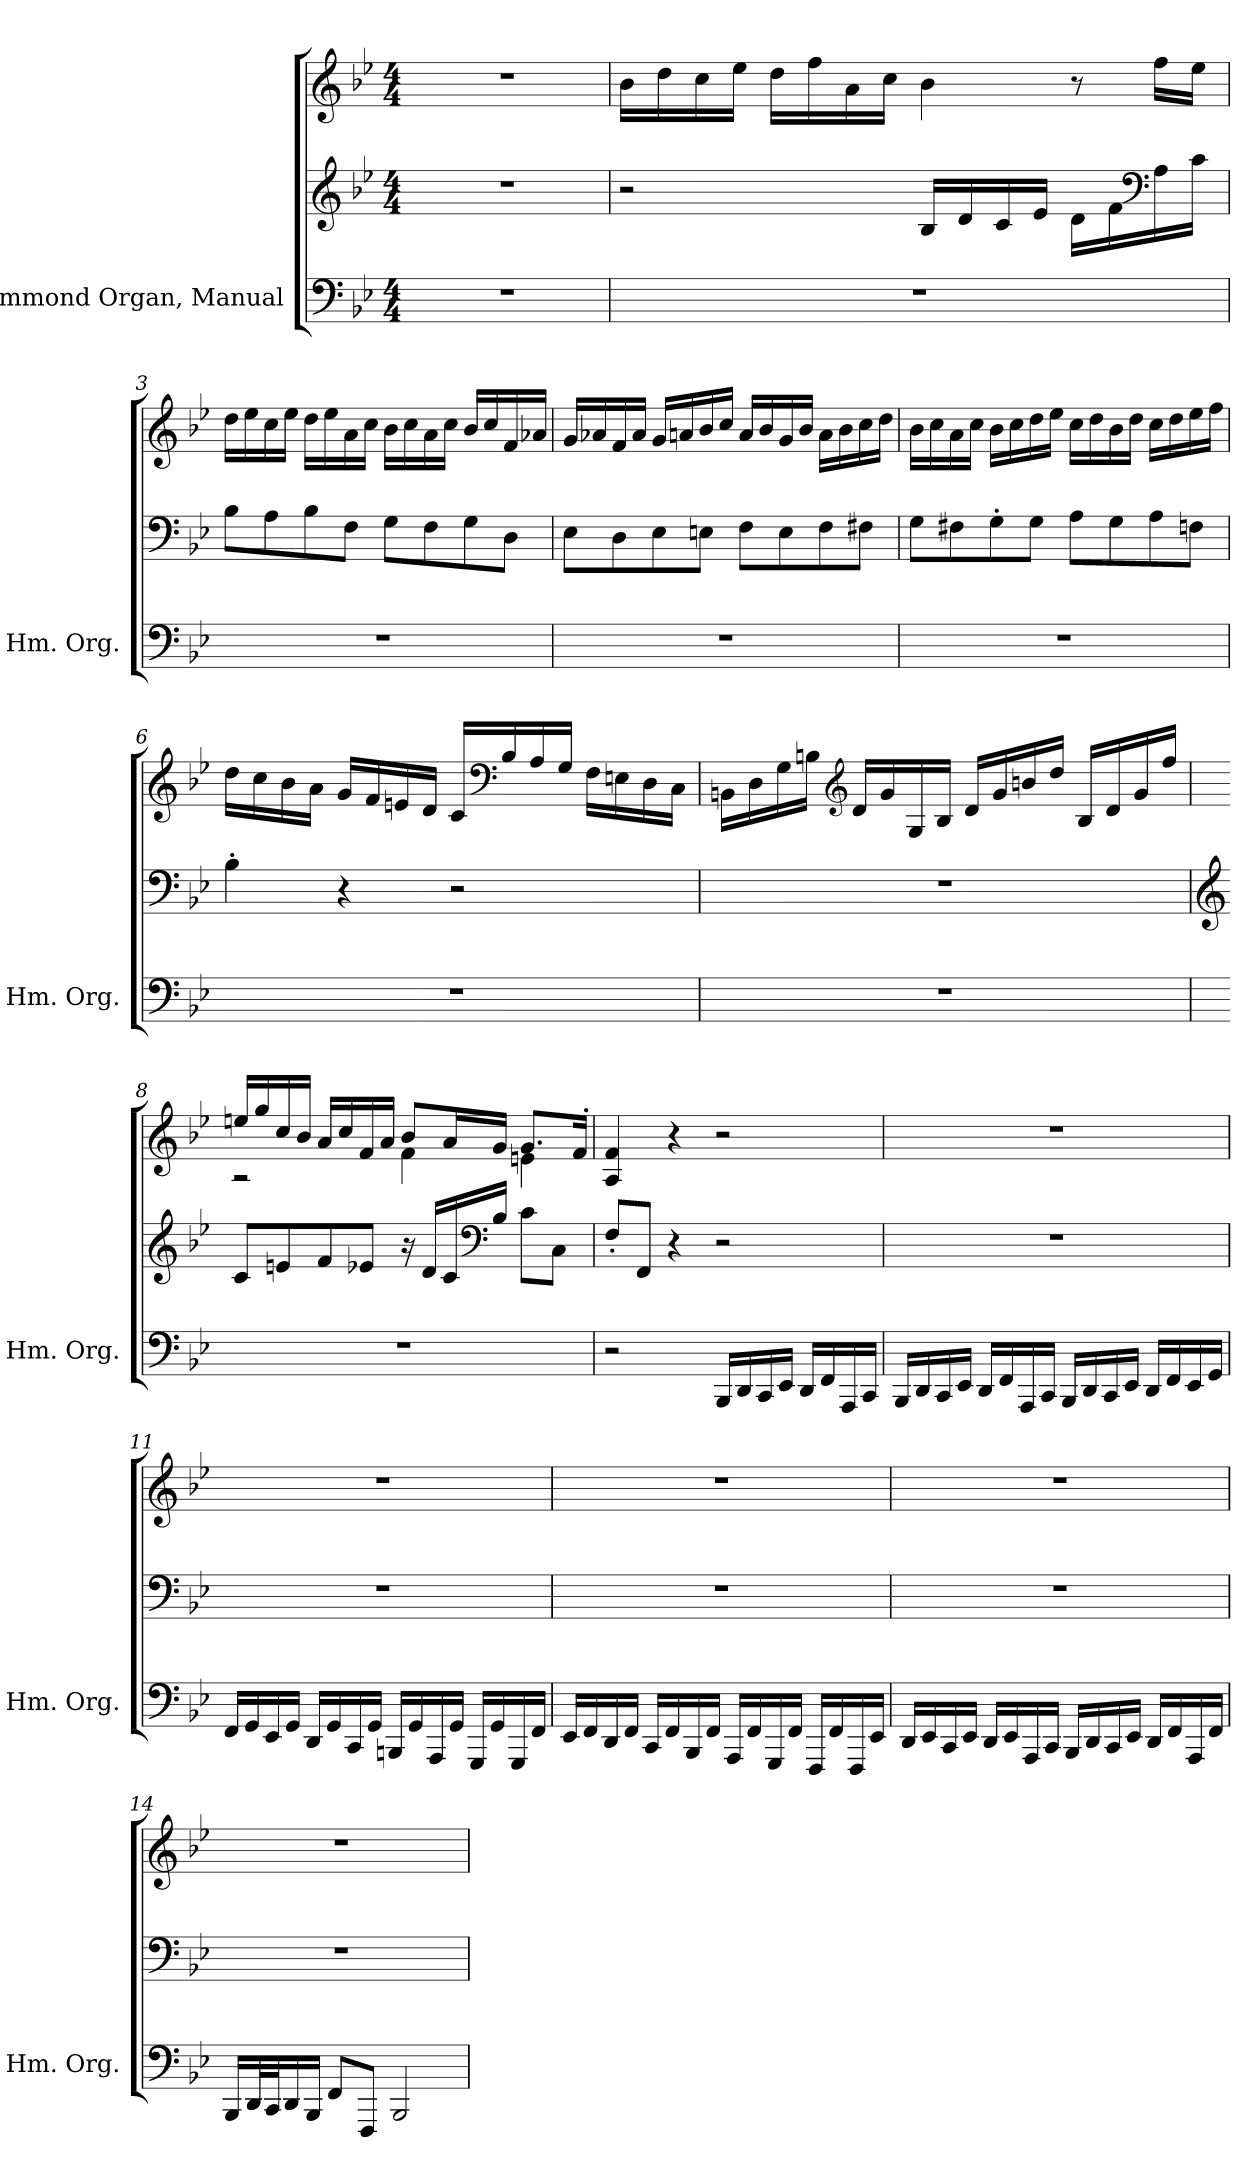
**kern	**kern	**kern
*part1	*part1	*part1
*staff3	*staff2	*staff1
*I"Hammond Organ, Manual	*	*
*I'Hm. Org.	*	*
*clefF4	*clefG2	*clefG2
*k[b-e-]	*k[b-e-]	*k[b-e-]
*M4/4	*M4/4	*M4/4
*MM76	*MM76	*MM76
=1	=1	=1
1r	1r	1r
=2	=2	=2
1r	2r	16b-\LL
.	.	16dd\
.	.	16cc\
.	.	16ee-\JJ
.	.	16dd\LL
.	.	16ff\
.	.	16a\
.	.	16cc\JJ
.	16B-/LL	4b-\
.	16d/	.
.	16c/	.
.	16e-/JJ	.
.	16d\LL	8r
.	16f\	.
*	*clefF4	*
.	16A\	16ff\LL
.	16c\JJ	16ee-\JJ
=3	=3	=3
1r	8B-\L	16dd\LL
.	.	16ee-\
.	8A\	16cc\
.	.	16ee-\JJ
.	8B-\	16dd\LL
.	.	16ee-\
.	8F\J	16a\
.	.	16cc\JJ
.	8G\L	16b-\LL
.	.	16cc\
.	8F\	16a\
.	.	16cc\JJ
.	8G\	16b-/LL
.	.	16cc/
.	8D\J	16f/
.	.	16a-X/JJ
!!LO:LB:g=z
=4	=4	=4
1r	8E-\L	16g/LL
.	.	16a-X/
.	8D\	16f/
.	.	16a-/JJ
.	8E-\	16g/LL
.	.	16an/
.	8En\J	16b-/
.	.	16cc/JJ
.	8F\L	16a/LL
.	.	16b-/
.	8E\	16g/
.	.	16b-/JJ
.	8F\	16a\LL
.	.	16b-\
.	8F#X\J	16cc\
.	.	16dd\JJ
=5	=5	=5
1r	8G\L	16b-\LL
.	.	16cc\
.	8F#X\	16a\
.	.	16cc\JJ
.	8G'\	16b-\LL
.	.	16cc\
.	8G\J	16dd\
.	.	16ee-\JJ
.	8A\L	16cc\LL
.	.	16dd\
.	8G\	16b-\
.	.	16dd\JJ
.	8A\	16cc\LL
.	.	16dd\
.	8Fn\J	16ee-\
.	.	16ff\JJ
!!LO:LB:g=z
=6	=6	=6
1r	4B-'\	16dd\LL
.	.	16cc\
.	.	16b-\
.	.	16a\JJ
.	4r	16g/LL
.	.	16f/
.	.	16en/
.	.	16d/JJ
.	2r	16c/LL
*	*	*clefF4
.	.	16B-/
.	.	16A/
.	.	16G/JJ
.	.	16F\LL
.	.	16En\
.	.	16D\
.	.	16C\JJ
=7	=7	=7
1r	1r	16BBn\LL
.	.	16D\
.	.	16G\
.	.	16Bn\JJ
*	*	*clefG2
.	.	16d/LL
.	.	16g/
.	.	16G/
.	.	16B/JJ
.	.	16d/LL
.	.	16g/
.	.	16bn/
.	.	16dd/JJ
.	.	16B/LL
.	.	16d/
.	.	16g/
.	.	16ff/JJ
!!LO:LB:g=z
=8	=8	=8
*	*clefG2	*
*	*	*^
1r	8c/L	16een/LL	2r
.	.	16gg/	.
.	8en/	16cc/	.
.	.	16b-/JJ	.
.	8f/	16a/LL	.
.	.	16cc/	.
.	8e-X/J	16f/	.
.	.	16a/JJ	.
.	16r	8b-/L	4f\
.	16d/LL	.	.
.	16c/	16a/L	.
*	*clefF4	*	*
.	16B-/JJ	16g/JJ	.
.	8c\L	8.g/L	4en\
.	8C\J	.	.
.	.	16f'/Jk	.
*	*	*v	*v
=9	=9	=9
2r	8F'/L	4A/ 4f/
.	8FF/J	.
.	4r	4r
16BBB-/LL	2r	2r
16DD/	.	.
16CC/	.	.
16EE-/JJ	.	.
16DD/LL	.	.
16FF/	.	.
16AAA/	.	.
16CC/JJ	.	.
!!LO:PB:g=z
=10	=10	=10
16BBB-/LL	1r	1r
16DD/	.	.
16CC/	.	.
16EE-/JJ	.	.
16DD/LL	.	.
16FF/	.	.
16AAA/	.	.
16CC/JJ	.	.
16BBB-/LL	.	.
16DD/	.	.
16CC/	.	.
16EE-/JJ	.	.
16DD/LL	.	.
16FF/	.	.
16EE-/	.	.
16GG/JJ	.	.
=11	=11	=11
16FF/LL	1r	1r
16GG/	.	.
16EE-/	.	.
16GG/JJ	.	.
16DD/LL	.	.
16GG/	.	.
16CC/	.	.
16GG/JJ	.	.
16BBBn/LL	.	.
16GG/	.	.
16AAA/	.	.
16GG/JJ	.	.
16GGG/LL	.	.
16GG/	.	.
16GGG/	.	.
16FF/JJ	.	.
!!LO:LB:g=z
=12	=12	=12
16EE-/LL	1r	1r
16FF/	.	.
16DD/	.	.
16FF/JJ	.	.
16CC/LL	.	.
16FF/	.	.
16BBB-/	.	.
16FF/JJ	.	.
16AAA/LL	.	.
16FF/	.	.
16GGG/	.	.
16FF/JJ	.	.
16FFF/LL	.	.
16FF/	.	.
16FFF/	.	.
16EE-/JJ	.	.
=13	=13	=13
16DD/LL	1r	1r
16EE-/	.	.
16CC/	.	.
16EE-/JJ	.	.
16DD/LL	.	.
16EE-/	.	.
16AAA/	.	.
16CC/JJ	.	.
16BBB-/LL	.	.
16DD/	.	.
16CC/	.	.
16EE-/JJ	.	.
16DD/LL	.	.
16FF/	.	.
16AAA/	.	.
16FF/JJ	.	.
!!LO:LB:g=z
=14	=14	=14
16BBB-/LL	1r	1r
32DD/L	.	.
32CC/J	.	.
16DD/	.	.
16BBB-/JJ	.	.
8FF/L	.	.
8FFF/J	.	.
2BBB-/	.	.
=	=	=
*-	*-	*-
